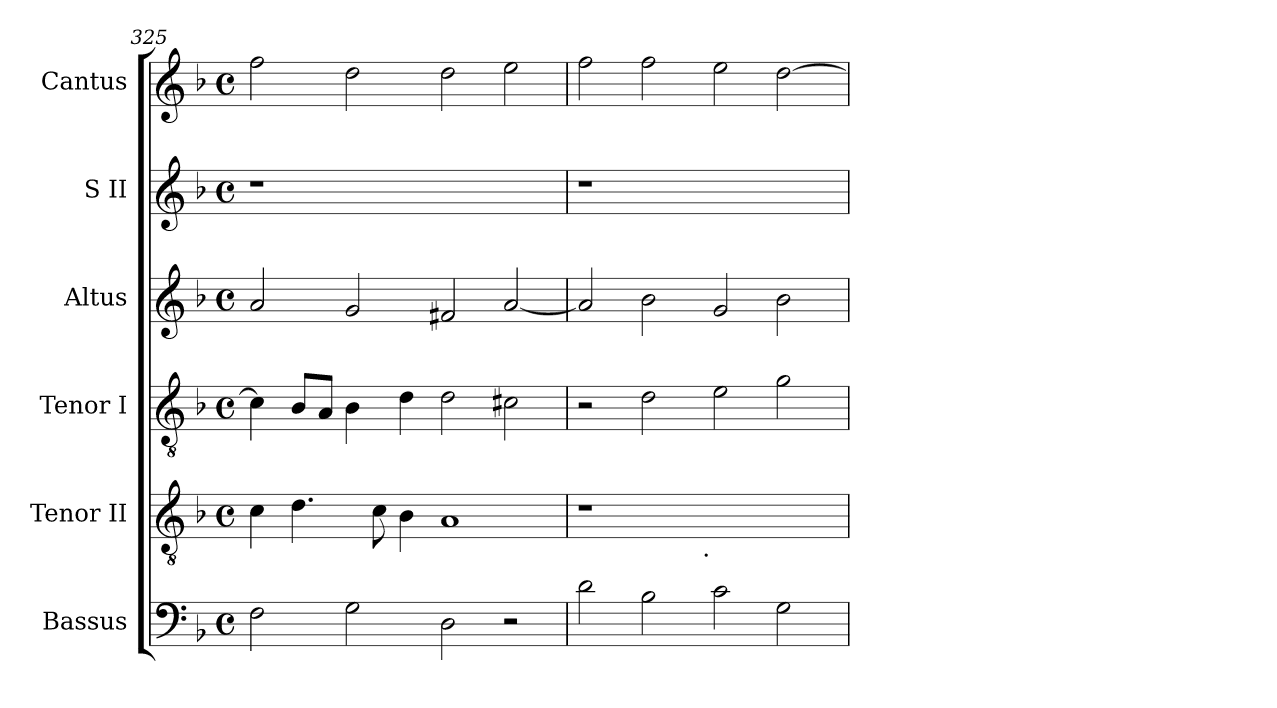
**kern	**kern	**kern	**kern	**kern	**kern
*part6	*part5	*part4	*part3	*part2	*part1
*staff6	*staff5	*staff4	*staff3	*staff2	*staff1
*I"Bassus	*I"Tenor II	*I"Tenor I	*I"Altus	*I"S II	*I"Cantus
*I'B	*I'T II	*I'T I	*I'A	*	*
*clefF4	*clefGv2	*clefGv2	*clefG2	*clefG2	*clefG2
*k[b-]	*k[b-]	*k[b-]	*k[b-]	*k[b-]	*k[b-]
*F:	*F:	*F:	*F:	*F:	*F:
*M4/4	*M4/4	*M4/4	*M4/4	*M4/4	*M4/4
*met(c)	*met(c)	*met(c)	*met(c)	*met(c)	*met(c)
=325	=325	=325	=325	=325	=325
2F\	4c\	4c\]	2a/	1r	2ff\
.	4.d\	8B-/L	.	.	.
.	.	8A/J	.	.	.
2G\	.	4B-\	2g/	.	2dd\
.	8c\	.	.	.	.
.	4B-\	4d\	.	.	.
2D\	1A	2d\	2f#X/	1ryy	2dd\
2r	.	2c#X\	[>2a/	.	2ee\
!!LO:PB:g=z
=326	=326	=326	=326	=326	=326
*	*^	*	*	*	*
2d\	1r	2ryy	2r	2a/]	1r	2ff\
2B-\	.	4...ryy	2d\	2b-\	.	2ff\
!	!	!LO:TX:b:t=.	!	!	!	!
.	.	1ryy	.	.	.	.
2c\	1ryy	.	2e\	2g/	1ryy	2ee\
2G\	.	.	2g\	2b-\	.	[>2dd\
.	.	32ryy	.	.	.	.
*	*v	*v	*	*	*	*
=	=	=	=	=	=
*-	*-	*-	*-	*-	*-
